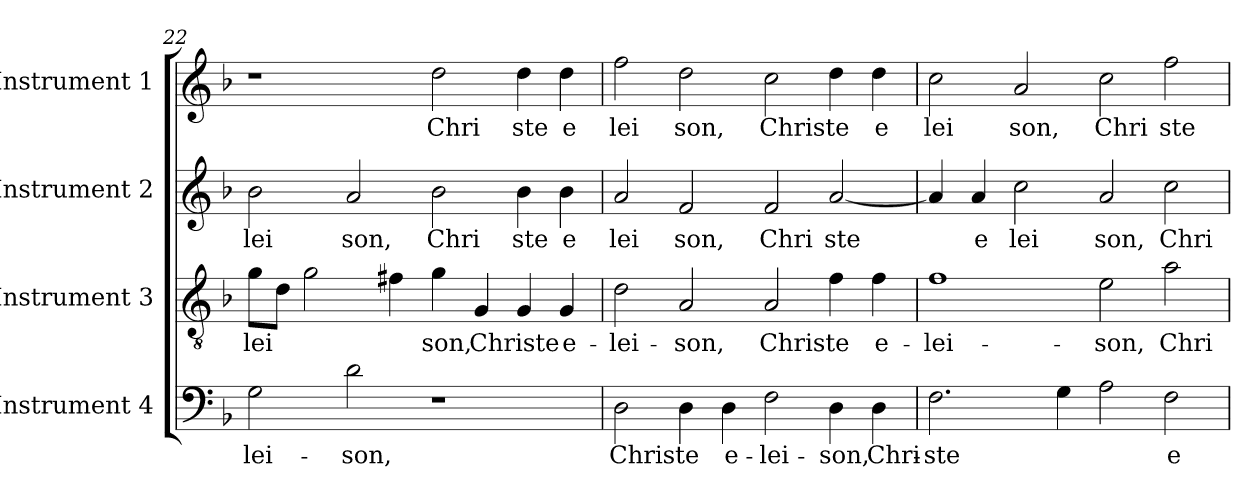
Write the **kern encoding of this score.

**kern	**text	**kern	**text	**kern	**text	**kern	**text
*part4	*part4	*part3	*part3	*part2	*part2	*part1	*part1
*staff4	*staff4	*staff3	*staff3	*staff2	*staff2	*staff1	*staff1
*I"Instrument 4	*	*I"Instrument 3	*	*I"Instrument 2	*	*I"Instrument 1	*
*clefF4	*	*clefGv2	*	*clefG2	*	*clefG2	*
*k[b-]	*	*k[b-]	*	*k[b-]	*	*k[b-]	*
*F:	*	*F:	*	*F:	*	*F:	*
=22	=22	=22	=22	=22	=22	=22	=22
!	!LO:LY:b:cj	!	!LO:LY:b:cj	!	!LO:LY:b:cj	!	!
2G\	-lei-	8g\L	-lei-	2b-\	lei	1r	.
!	!	!	!LO:LY:b:cj	!	!	!	!
.	.	8d\J	--	.	.	.	.
!	!	!	!LO:LY:b:cj	!	!	!	!
.	.	2g\	--	.	.	.	.
!	!LO:LY:b:cj	!	!	!	!LO:LY:b:cj	!	!
2d\	-son,	.	.	2a/	son,	.	.
!	!	!	!LO:LY:b:cj	!	!	!	!
.	.	4f#X\	--	.	.	.	.
!	!	!	!LO:LY:b:cj	!	!LO:LY:b:cj	!	!LO:LY:b:cj
1r	.	4g\	-son,	2b-\	Chri	2dd\	Chri
!	!	!	!LO:LY:b:cj	!	!	!	!
.	.	4G/	Christe	.	.	.	.
!	!	!	!LO:LY:b:cj	!	!LO:LY:b:cj	!	!LO:LY:b:cj
.	.	4G/	.	4b-\	ste	4dd\	ste
!	!	!	!LO:LY:b:cj	!	!LO:LY:b:cj	!	!LO:LY:b:cj
.	.	4G/	e-	4b-\	e	4dd\	e
=23	=23	=23	=23	=23	=23	=23	=23
!	!LO:LY:b:cj	!	!LO:LY:b:cj	!	!LO:LY:b:cj	!	!LO:LY:b:cj
2D\	Christe	2d\	-lei-	2a/	lei	2ff\	lei
!	!LO:LY:b:cj	!	!LO:LY:b:cj	!	!LO:LY:b:cj	!	!LO:LY:b:cj
4D\	.	2A/	-son,	2f/	son,	2dd\	son,
!	!LO:LY:b:cj	!	!	!	!	!	!
4D\	e-	.	.	.	.	.	.
!	!LO:LY:b:cj	!	!LO:LY:b:cj	!	!LO:LY:b:cj	!	!LO:LY:b:cj
2F\	-lei-	2A/	Christe	2f/	Chri	2cc\	Christe
!	!LO:LY:b:cj	!	!LO:LY:b:cj	!	!LO:LY:b:cj	!	!LO:LY:b:cj
4D\	-son,	4f\	.	[<2a/	ste	4dd\	.
!	!LO:LY:b:cj	!	!LO:LY:b:cj	!	!	!	!LO:LY:b:cj
4D\	Chri-	4f\	e-	.	.	4dd\	e
=24	=24	=24	=24	=24	=24	=24	=24
!	!LO:LY:b:cj	!	!LO:LY:b:cj	!	!LO:LY:b:cj	!	!LO:LY:b:cj
2.F\	-ste	1f	-lei-	4a/]	.	2cc\	lei
!	!	!	!	!	!LO:LY:b:cj	!	!
.	.	.	.	4a/	e	.	.
!	!	!	!	!	!LO:LY:b:cj	!	!LO:LY:b:cj
.	.	.	.	2cc\	lei	2a/	son,
!	!LO:LY:b:cj	!	!	!	!	!	!
4G\	.	.	.	.	.	.	.
!	!LO:LY:b:cj	!	!LO:LY:b:cj	!	!LO:LY:b:cj	!	!LO:LY:b:cj
2A\	.	2e\	-son,	2a/	son,	2cc\	Chri
!	!LO:LY:b:cj	!	!LO:LY:b:cj	!	!LO:LY:b:cj	!	!LO:LY:b:cj
2F\	e-	2a\	Chri-	2cc\	Chri	2ff\	ste
=	=	=	=	=	=	=	=
*-	*-	*-	*-	*-	*-	*-	*-
